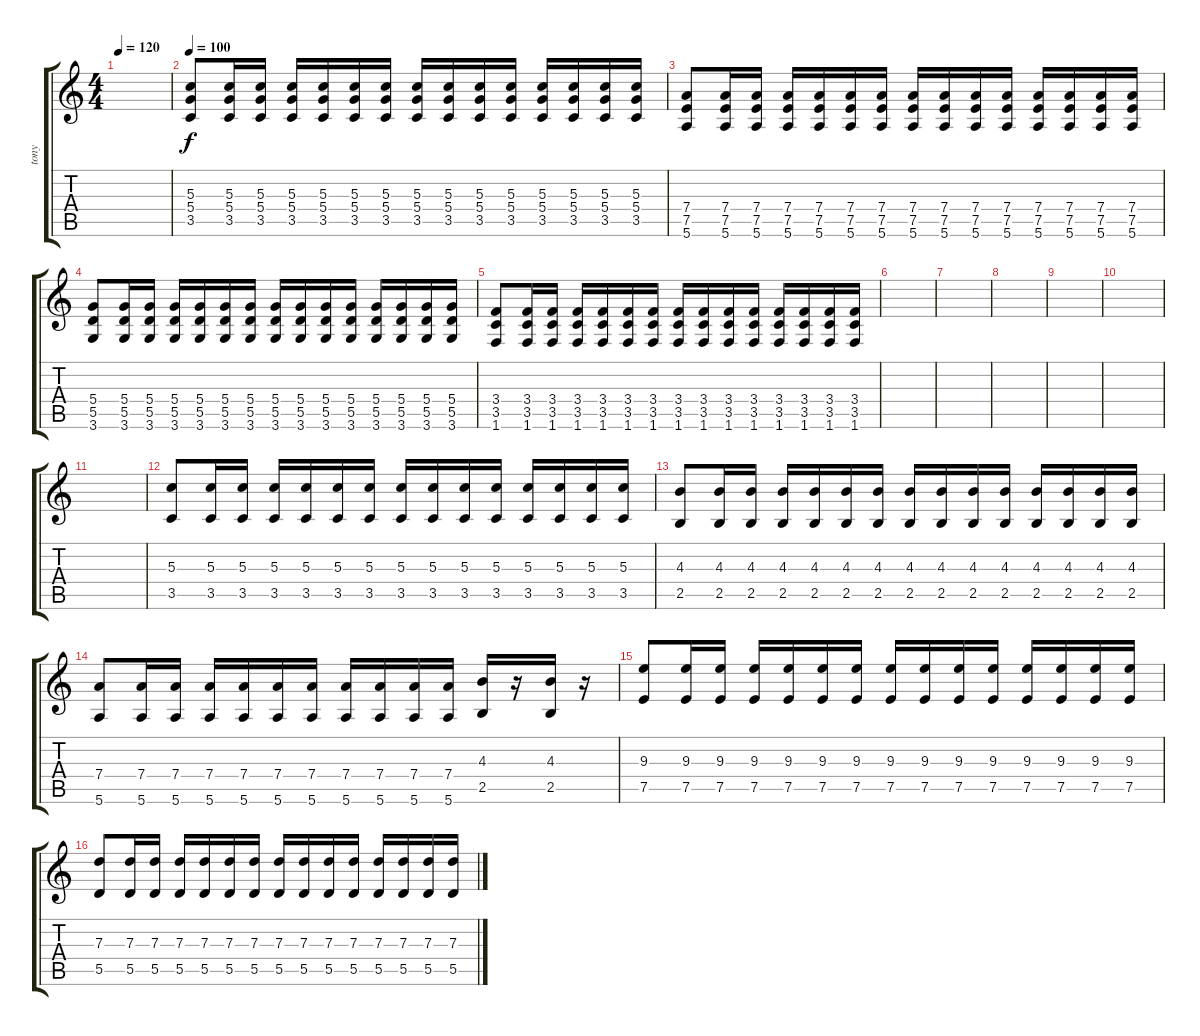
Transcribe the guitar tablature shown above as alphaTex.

\track ("tony" "tony") {instrument distortionguitar}
\staff {score tabs}
\tuning (E4 B3 G3 D3 A2 E2) {hide}
\ts (4 4)
\tempo 120
\clef g2
\ks c
|
\tempo 100
(5.3 5.4 3.5).8 (5.3 5.4 3.5).16 (5.3 5.4 3.5).16 (5.3 5.4 3.5).16 (5.3 5.4 3.5).16 (5.3 5.4 3.5).16 (5.3 5.4 3.5).16 (5.3 5.4 3.5).16 (5.3 5.4 3.5).16 (5.3 5.4 3.5).16 (5.3 5.4 3.5).16 (5.3 5.4 3.5).16 (5.3 5.4 3.5).16 (5.3 5.4 3.5).16 (5.3 5.4 3.5).16 |
(7.4 7.5 5.6).8 (7.4 7.5 5.6).16 (7.4 7.5 5.6).16 (7.4 7.5 5.6).16 (7.4 7.5 5.6).16 (7.4 7.5 5.6).16 (7.4 7.5 5.6).16 (7.4 7.5 5.6).16 (7.4 7.5 5.6).16 (7.4 7.5 5.6).16 (7.4 7.5 5.6).16 (7.4 7.5 5.6).16 (7.4 7.5 5.6).16 (7.4 7.5 5.6).16 (7.4 7.5 5.6).16 |
(5.4 5.5 3.6).8 (5.4 5.5 3.6).16 (5.4 5.5 3.6).16 (5.4 5.5 3.6).16 (5.4 5.5 3.6).16 (5.4 5.5 3.6).16 (5.4 5.5 3.6).16 (5.4 5.5 3.6).16 (5.4 5.5 3.6).16 (5.4 5.5 3.6).16 (5.4 5.5 3.6).16 (5.4 5.5 3.6).16 (5.4 5.5 3.6).16 (5.4 5.5 3.6).16 (5.4 5.5 3.6).16 |
(3.4 3.5 1.6).8 (3.4 3.5 1.6).16 (3.4 3.5 1.6).16 (3.4 3.5 1.6).16 (3.4 3.5 1.6).16 (3.4 3.5 1.6).16 (3.4 3.5 1.6).16 (3.4 3.5 1.6).16 (3.4 3.5 1.6).16 (3.4 3.5 1.6).16 (3.4 3.5 1.6).16 (3.4 3.5 1.6).16 (3.4 3.5 1.6).16 (3.4 3.5 1.6).16 (3.4 3.5 1.6).16 |
|
|
|
|
|
|
(5.3 3.5).8 (5.3 3.5).16 (5.3 3.5).16 (5.3 3.5).16 (5.3 3.5).16 (5.3 3.5).16 (5.3 3.5).16 (5.3 3.5).16 (5.3 3.5).16 (5.3 3.5).16 (5.3 3.5).16 (5.3 3.5).16 (5.3 3.5).16 (5.3 3.5).16 (5.3 3.5).16 |
(4.3 2.5).8 (4.3 2.5).16 (4.3 2.5).16 (4.3 2.5).16 (4.3 2.5).16 (4.3 2.5).16 (4.3 2.5).16 (4.3 2.5).16 (4.3 2.5).16 (4.3 2.5).16 (4.3 2.5).16 (4.3 2.5).16 (4.3 2.5).16 (4.3 2.5).16 (4.3 2.5).16 |
(7.4 5.6).8 (7.4 5.6).16 (7.4 5.6).16 (7.4 5.6).16 (7.4 5.6).16 (7.4 5.6).16 (7.4 5.6).16 (7.4 5.6).16 (7.4 5.6).16 (7.4 5.6).16 (7.4 5.6).16 (4.3 2.5).16 r.16 (4.3 2.5).16 r.16 |
(9.3 7.5).8 (9.3 7.5).16 (9.3 7.5).16 (9.3 7.5).16 (9.3 7.5).16 (9.3 7.5).16 (9.3 7.5).16 (9.3 7.5).16 (9.3 7.5).16 (9.3 7.5).16 (9.3 7.5).16 (9.3 7.5).16 (9.3 7.5).16 (9.3 7.5).16 (9.3 7.5).16 |
(7.3 5.5).8 (7.3 5.5).16 (7.3 5.5).16 (7.3 5.5).16 (7.3 5.5).16 (7.3 5.5).16 (7.3 5.5).16 (7.3 5.5).16 (7.3 5.5).16 (7.3 5.5).16 (7.3 5.5).16 (7.3 5.5).16 (7.3 5.5).16 (7.3 5.5).16 (7.3 5.5).16
